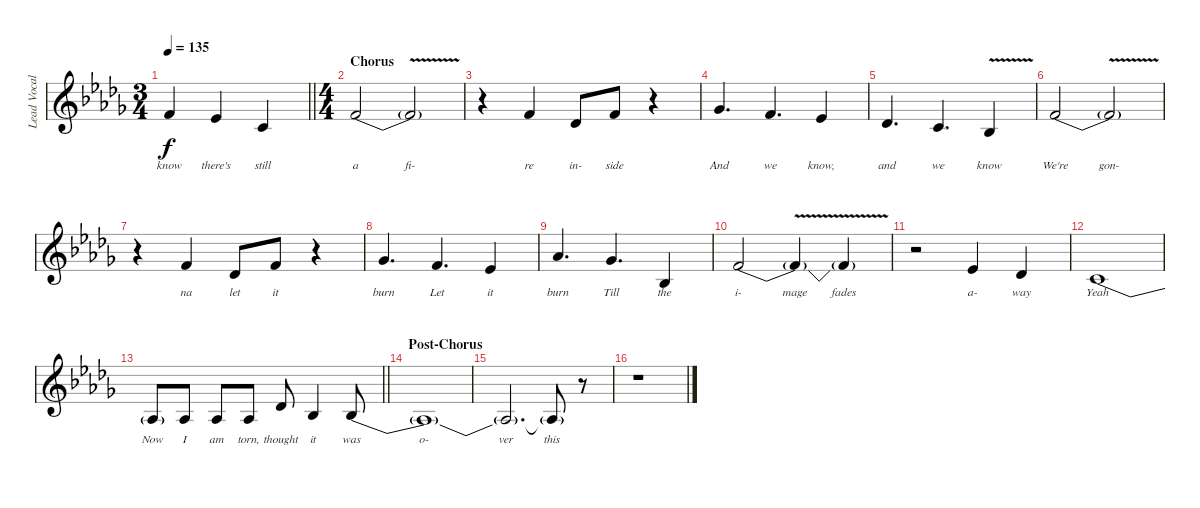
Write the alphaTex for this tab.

\track ("Lead Vocals" "Lead Vocal") {instrument lead6voice}
\staff {score}
\tuning (D4 A3 F3 C3 G2 C2) {hide}
\ts (3 4)
\tempo 135
\clef g2
\barLineRight lightlight
\ks db
6.2{be (custom 0 4 25 4 35 0 60 0)}.4{lyrics (0 "know") lyrics (1 "") lyrics (2 "") lyrics (3 "") lyrics (4 "") dy f} 7.3{be (custom 0 6 25 6 35 0 60 0)}.4{lyrics (0 "there's") lyrics (1 "") lyrics (2 "") lyrics (3 "") lyrics (4 "")} 7.3.4{lyrics (0 "still") lyrics (1 "") lyrics (2 "") lyrics (3 "") lyrics (4 "")} |
\ts (4 4)
\section ("" "Chorus")
10.3{be (custom 0 4 10 4 15 0 20 4 60 4)}.2{lyrics (0 "a") lyrics (1 "") lyrics (2 "") lyrics (3 "") lyrics (4 "")} 10.3{v t}.2{lyrics (0 "fi-") lyrics (1 "") lyrics (2 "") lyrics (3 "") lyrics (4 "")} |
r.4 12.3.4{lyrics (0 "re") lyrics (1 "") lyrics (2 "") lyrics (3 "") lyrics (4 "")} 13.4.8{lyrics (0 "in-") lyrics (1 "") lyrics (2 "") lyrics (3 "") lyrics (4 "")} 12.3.8{lyrics (0 "side") lyrics (1 "") lyrics (2 "") lyrics (3 "") lyrics (4 "")} r.4 |
13.3.4{d lyrics (0 "And") lyrics (1 "") lyrics (2 "") lyrics (3 "") lyrics (4 "")} 12.3.4{d lyrics (0 "we") lyrics (1 "") lyrics (2 "") lyrics (3 "") lyrics (4 "")} 10.3.4{lyrics (0 "know,") lyrics (1 "") lyrics (2 "") lyrics (3 "") lyrics (4 "")} |
13.4.4{d lyrics (0 "and") lyrics (1 "") lyrics (2 "") lyrics (3 "") lyrics (4 "")} 12.4.4{d lyrics (0 "we") lyrics (1 "") lyrics (2 "") lyrics (3 "") lyrics (4 "")} 10.4{v}.4{lyrics (0 "know") lyrics (1 "") lyrics (2 "") lyrics (3 "") lyrics (4 "")} |
10.3{be (custom 0 4 10 4 15 0 20 4 60 4)}.2{lyrics (0 "We're") lyrics (1 "") lyrics (2 "") lyrics (3 "") lyrics (4 "")} 10.3{v t}.2{lyrics (0 "gon-") lyrics (1 "") lyrics (2 "") lyrics (3 "") lyrics (4 "")} |
r.4 12.3.4{lyrics (0 "na") lyrics (1 "") lyrics (2 "") lyrics (3 "") lyrics (4 "")} 13.4.8{lyrics (0 "let") lyrics (1 "") lyrics (2 "") lyrics (3 "") lyrics (4 "")} 12.3.8{lyrics (0 "it") lyrics (1 "") lyrics (2 "") lyrics (3 "") lyrics (4 "")} r.4 |
13.3.4{d lyrics (0 "burn") lyrics (1 "") lyrics (2 "") lyrics (3 "") lyrics (4 "")} 12.3.4{d lyrics (0 "Let") lyrics (1 "") lyrics (2 "") lyrics (3 "") lyrics (4 "")} 10.3.4{lyrics (0 "it") lyrics (1 "") lyrics (2 "") lyrics (3 "") lyrics (4 "")} |
11.2.4{d lyrics (0 "burn") lyrics (1 "") lyrics (2 "") lyrics (3 "") lyrics (4 "")} 13.3.4{d lyrics (0 "Till") lyrics (1 "") lyrics (2 "") lyrics (3 "") lyrics (4 "")} 10.4.4{lyrics (0 "the") lyrics (1 "") lyrics (2 "") lyrics (3 "") lyrics (4 "")} |
10.3{be (custom 0 4 10 4 15 0 20 4 60 4)}.2{lyrics (0 "i-") lyrics (1 "") lyrics (2 "") lyrics (3 "") lyrics (4 "")} 10.3{v t}.4{lyrics (0 "mage") lyrics (1 "") lyrics (2 "") lyrics (3 "") lyrics (4 "")} 10.3{be (custom 0 4 25 4 35 0 60 0) t}.4{lyrics (0 "fades") lyrics (1 "") lyrics (2 "") lyrics (3 "") lyrics (4 "")} |
r.2 10.3.4{lyrics (0 "a-") lyrics (1 "") lyrics (2 "") lyrics (3 "") lyrics (4 "")} 13.4.4{lyrics (0 "way") lyrics (1 "") lyrics (2 "") lyrics (3 "") lyrics (4 "")} |
13.5{be (custom 0 8 5 8 7 4 40 4 42 0 60 0)}.1{lyrics (0 "Yeah") lyrics (1 "") lyrics (2 "") lyrics (3 "") lyrics (4 "")} |
\barLineRight lightlight
13.5{t}.8{lyrics (0 "Now") lyrics (1 "") lyrics (2 "") lyrics (3 "") lyrics (4 "")} 13.5.8{lyrics (0 "I") lyrics (1 "") lyrics (2 "") lyrics (3 "") lyrics (4 "")} 13.5.8{lyrics (0 "am") lyrics (1 "") lyrics (2 "") lyrics (3 "") lyrics (4 "")} 13.5.8{lyrics (0 "torn,") lyrics (1 "") lyrics (2 "") lyrics (3 "") lyrics (4 "")} 13.4.8{lyrics (0 "thought") lyrics (1 "") lyrics (2 "") lyrics (3 "") lyrics (4 "")} 10.4.4{lyrics (0 "it") lyrics (1 "") lyrics (2 "") lyrics (3 "") lyrics (4 "")} 13.5{be (custom 0 4 2 4 4 0 6 4 52 4 54 0 60 0)}.8{lyrics (0 "was") lyrics (1 "") lyrics (2 "") lyrics (3 "") lyrics (4 "")} |
\section ("" "Post-Chorus")
13.5{t}.1{lyrics (0 "o-") lyrics (1 "") lyrics (2 "") lyrics (3 "") lyrics (4 "")} |
13.5{t}.2{d lyrics (0 "ver") lyrics (1 "") lyrics (2 "") lyrics (3 "") lyrics (4 "")} 13.5{t}.8{lyrics (0 "this") lyrics (1 "") lyrics (2 "") lyrics (3 "") lyrics (4 "")} r.8 |
r.1
